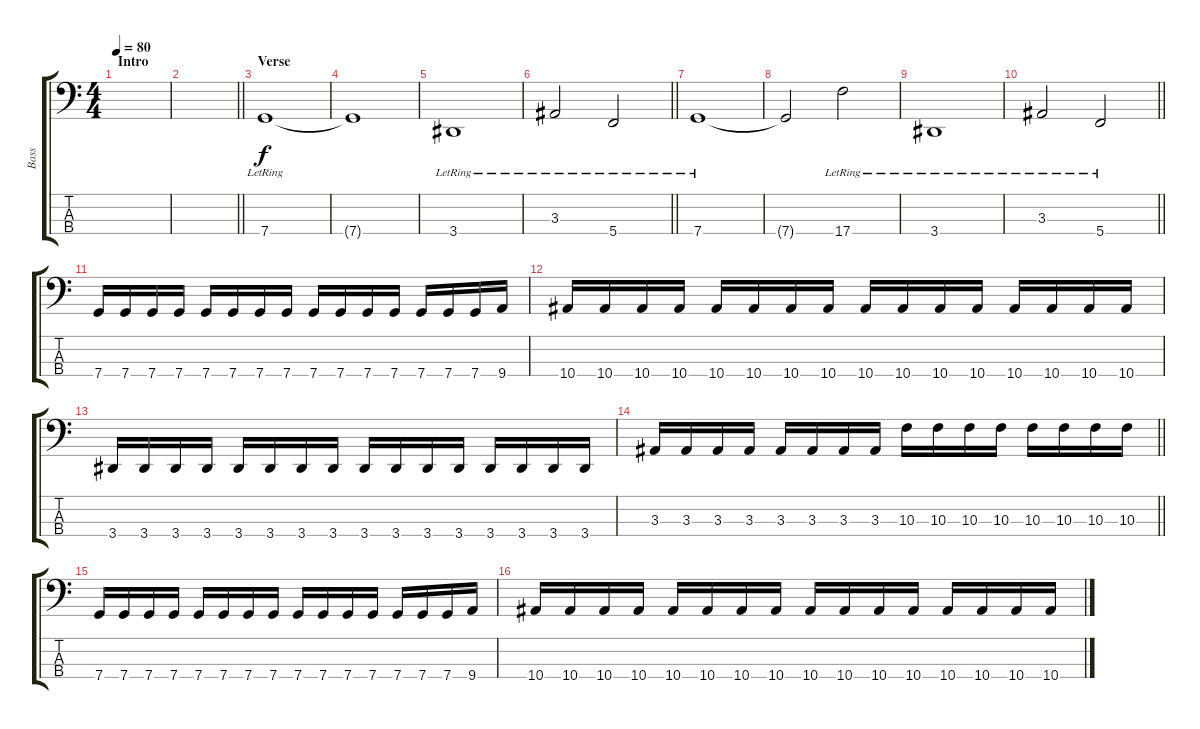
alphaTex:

\track ("Bass" "Bass") {instrument electricbassfinger}
\staff {score tabs}
\tuning (F2 C2 G1 C1) {hide}
\ts (4 4)
\section ("" "Intro")
\tempo 80
\clef f4
\ks c
|
\barLineRight lightlight
|
\section ("" "Verse")
7.4{lr}.1 |
7.4{t}.1 |
3.4{lr}.1 |
\barLineRight lightlight
3.3{lr}.2 5.4{lr}.2 |
7.4{lr}.1 |
7.4{t}.2 17.4{lr}.2 |
3.4{lr}.1 |
\barLineRight lightlight
3.3{lr}.2 5.4{lr}.2 |
7.4.16 7.4.16 7.4.16 7.4.16 7.4.16 7.4.16 7.4.16 7.4.16 7.4.16 7.4.16 7.4.16 7.4.16 7.4.16 7.4.16 7.4.16 9.4.16 |
10.4.16 10.4.16 10.4.16 10.4.16 10.4.16 10.4.16 10.4.16 10.4.16 10.4.16 10.4.16 10.4.16 10.4.16 10.4.16 10.4.16 10.4.16 10.4.16 |
3.4.16 3.4.16 3.4.16 3.4.16 3.4.16 3.4.16 3.4.16 3.4.16 3.4.16 3.4.16 3.4.16 3.4.16 3.4.16 3.4.16 3.4.16 3.4.16 |
\barLineRight lightlight
3.3.16 3.3.16 3.3.16 3.3.16 3.3.16 3.3.16 3.3.16 3.3.16 10.3.16 10.3.16 10.3.16 10.3.16 10.3.16 10.3.16 10.3.16 10.3.16 |
7.4.16 7.4.16 7.4.16 7.4.16 7.4.16 7.4.16 7.4.16 7.4.16 7.4.16 7.4.16 7.4.16 7.4.16 7.4.16 7.4.16 7.4.16 9.4.16 |
10.4.16 10.4.16 10.4.16 10.4.16 10.4.16 10.4.16 10.4.16 10.4.16 10.4.16 10.4.16 10.4.16 10.4.16 10.4.16 10.4.16 10.4.16 10.4.16
